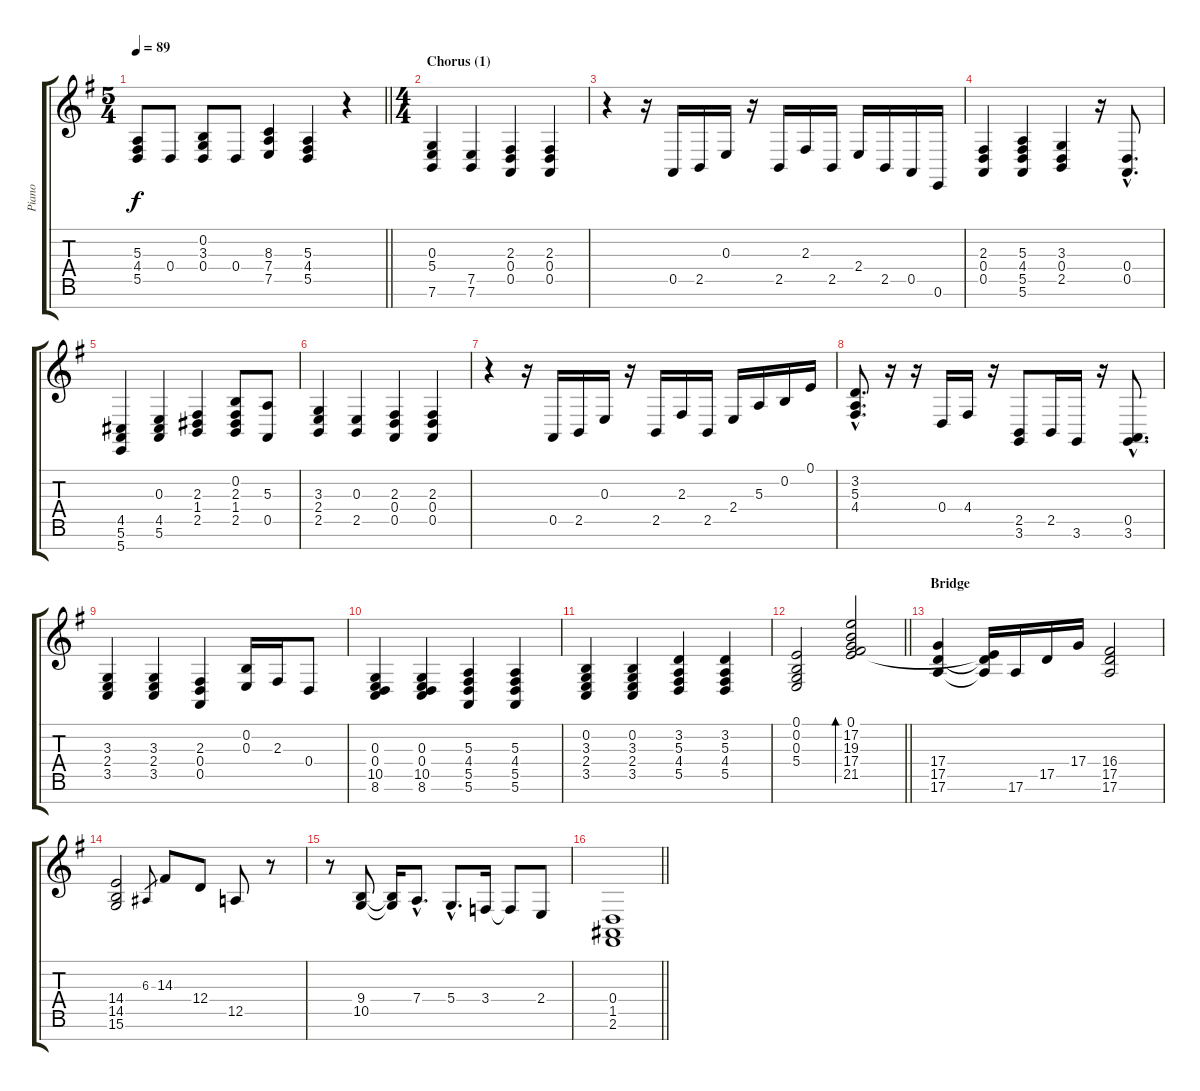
\track ("Piano" "Piano") {instrument brightacousticpiano}
\staff {score tabs}
\tuning (E4 B3 E3 D3 A2 E2 B1) {hide}
\ts (5 4)
\tempo 89
\clef g2
\barLineRight lightlight
\ks g
(5.3 4.4 5.5).8{dy f} 0.4.8 (0.2 3.3 0.4).8 0.4.8 (8.3 7.4 7.5).4 (5.3 4.4 5.5).4 r.4 |
\ts (4 4)
\section ("" "Chorus (1)")
(0.3 5.4 7.6).4 (7.5 7.6).4 (2.3 0.4 0.5).4 (2.3 0.4 0.5).4 |
r.4 r.16 0.5.16 2.5.16 0.3.16 r.16 2.5.16 2.3.16 2.5.16 2.4.16 2.5.16 0.5.16 0.6.16 |
(2.3 0.4 0.5).4 (5.3 4.4 5.5 5.6).4 (3.3 0.4 2.5).4 r.16 (0.4{hac} 0.5{hac}).8{d} |
(4.5 5.6 5.7).4 (0.3 4.5 5.6).4 (2.3 1.4 2.5).4 (0.2 2.3 1.4 2.5).8 (5.3 0.5).8 |
(3.3 2.4 2.5).4 (0.3 2.5).4 (2.3 0.4 0.5).4 (2.3 0.4 0.5).4 |
r.4 r.16 0.5.16 2.5.16 0.3.16 r.16 2.5.16 2.3.16 2.5.16 2.4.16 5.3.16 0.2.16 0.1.16 |
(3.2{hac} 5.3{hac} 4.4{hac}).8{d} r.16 r.16 0.4.16 4.4.16 r.16 (2.5 3.6).8 2.5.16 3.6.16 r.16 (0.5{hac} 3.6{hac}).8{d} |
(3.3 2.4 3.5).4 (3.3 2.4 3.5).4 (2.3 0.4 0.5).4 (0.2 0.3).16 2.3.16 0.4.8 |
(0.3 0.4 10.5 8.6).4 (0.3 0.4 10.5 8.6).4 (5.3 4.4 5.5 5.6).4 (5.3 4.4 5.5 5.6).4 |
(0.2 3.3 2.4 3.5).4 (0.2 3.3 2.4 3.5).4 (3.2 5.3 4.4 5.5).4 (3.2 5.3 4.4 5.5).4 |
\barLineRight lightlight
(0.1 0.2 0.3 5.4).2 (0.1 17.2 19.3 17.4 21.5).2{bd 120} |
\section ("" "Bridge")
(17.4 17.5 17.6).4 (0.1{t} 17.5{t} 17.6{t}).16 17.6.16 17.5.16 17.4.16 (16.4 17.5 17.6).2 |
(14.4 14.5 15.6).2 6.3.8{gr} 14.3.8 12.4.8 12.5.8 r.8 |
r.8 (9.4 10.5).8 (9.4{t} 10.5{t}).16 7.4{hac}.8{d} 5.4{hac}.8{d} 3.4.16 3.4{t}.8 2.4.8 |
\barLineRight lightlight
(0.4 1.5 2.6).1
